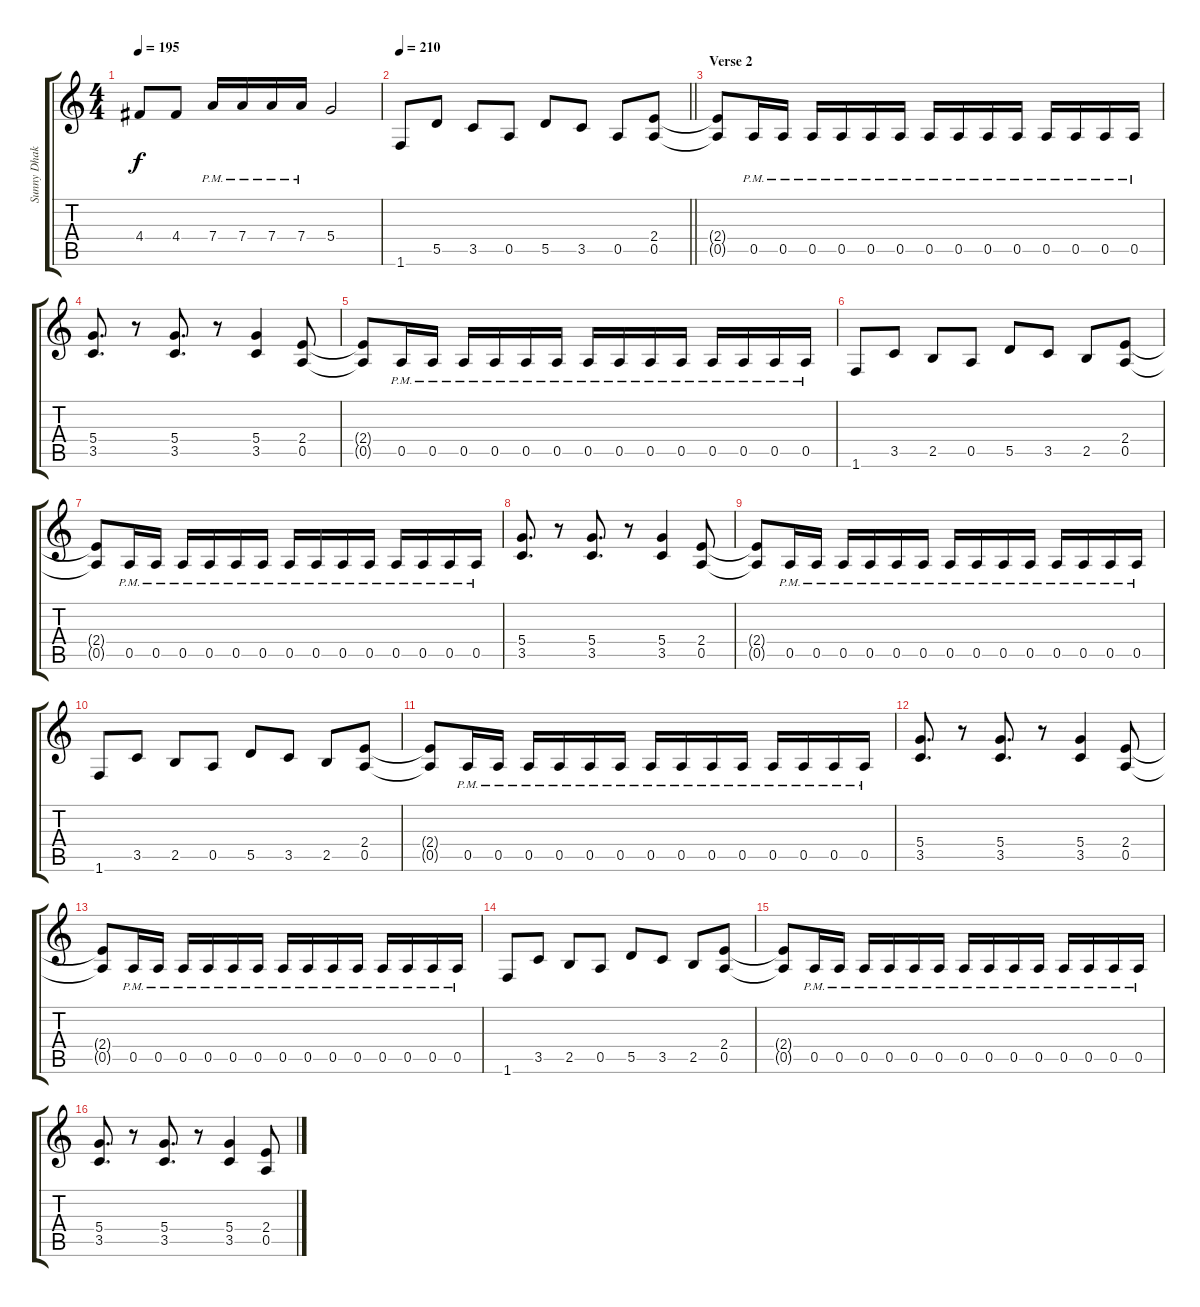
\track ("Sunny Dhak" "Sunny Dhak") {instrument distortionguitar}
\staff {score tabs}
\tuning (E4 B3 G3 D3 A2 E2) {hide}
\ts (4 4)
\tempo 195
\clef g2
\ks c
4.4{t}.8{dy f} 4.4.8 7.4{pm}.16 7.4{pm}.16 7.4{pm}.16 7.4{pm}.16 5.4.2 |
\tempo 210
\barLineRight lightlight
1.6.8 5.5.8 3.5.8 0.5.8 5.5.8 3.5.8 0.5.8 (2.4 0.5).8 |
\section ("" "Verse 2")
(2.4{t} 0.5{t}).8 0.5{pm}.16 0.5{pm}.16 0.5{pm}.16 0.5{pm}.16 0.5{pm}.16 0.5{pm}.16 0.5{pm}.16 0.5{pm}.16 0.5{pm}.16 0.5{pm}.16 0.5{pm}.16 0.5{pm}.16 0.5{pm}.16 0.5{pm}.16 |
(5.4 3.5).8{d} r.8 (5.4 3.5).8{d} r.8 (5.4 3.5).4 (2.4 0.5).8 |
(2.4{t} 0.5{t}).8 0.5{pm}.16 0.5{pm}.16 0.5{pm}.16 0.5{pm}.16 0.5{pm}.16 0.5{pm}.16 0.5{pm}.16 0.5{pm}.16 0.5{pm}.16 0.5{pm}.16 0.5{pm}.16 0.5{pm}.16 0.5{pm}.16 0.5{pm}.16 |
1.6.8 3.5.8 2.5.8 0.5.8 5.5.8 3.5.8 2.5.8 (2.4 0.5).8 |
(2.4{t} 0.5{t}).8 0.5{pm}.16 0.5{pm}.16 0.5{pm}.16 0.5{pm}.16 0.5{pm}.16 0.5{pm}.16 0.5{pm}.16 0.5{pm}.16 0.5{pm}.16 0.5{pm}.16 0.5{pm}.16 0.5{pm}.16 0.5{pm}.16 0.5{pm}.16 |
(5.4 3.5).8{d} r.8 (5.4 3.5).8{d} r.8 (5.4 3.5).4 (2.4 0.5).8 |
(2.4{t} 0.5{t}).8 0.5{pm}.16 0.5{pm}.16 0.5{pm}.16 0.5{pm}.16 0.5{pm}.16 0.5{pm}.16 0.5{pm}.16 0.5{pm}.16 0.5{pm}.16 0.5{pm}.16 0.5{pm}.16 0.5{pm}.16 0.5{pm}.16 0.5{pm}.16 |
1.6.8 3.5.8 2.5.8 0.5.8 5.5.8 3.5.8 2.5.8 (2.4 0.5).8 |
(2.4{t} 0.5{t}).8 0.5{pm}.16 0.5{pm}.16 0.5{pm}.16 0.5{pm}.16 0.5{pm}.16 0.5{pm}.16 0.5{pm}.16 0.5{pm}.16 0.5{pm}.16 0.5{pm}.16 0.5{pm}.16 0.5{pm}.16 0.5{pm}.16 0.5{pm}.16 |
(5.4 3.5).8{d} r.8 (5.4 3.5).8{d} r.8 (5.4 3.5).4 (2.4 0.5).8 |
(2.4{t} 0.5{t}).8 0.5{pm}.16 0.5{pm}.16 0.5{pm}.16 0.5{pm}.16 0.5{pm}.16 0.5{pm}.16 0.5{pm}.16 0.5{pm}.16 0.5{pm}.16 0.5{pm}.16 0.5{pm}.16 0.5{pm}.16 0.5{pm}.16 0.5{pm}.16 |
1.6.8 3.5.8 2.5.8 0.5.8 5.5.8 3.5.8 2.5.8 (2.4 0.5).8 |
(2.4{t} 0.5{t}).8 0.5{pm}.16 0.5{pm}.16 0.5{pm}.16 0.5{pm}.16 0.5{pm}.16 0.5{pm}.16 0.5{pm}.16 0.5{pm}.16 0.5{pm}.16 0.5{pm}.16 0.5{pm}.16 0.5{pm}.16 0.5{pm}.16 0.5{pm}.16 |
(5.4 3.5).8{d} r.8 (5.4 3.5).8{d} r.8 (5.4 3.5).4 (2.4 0.5).8
